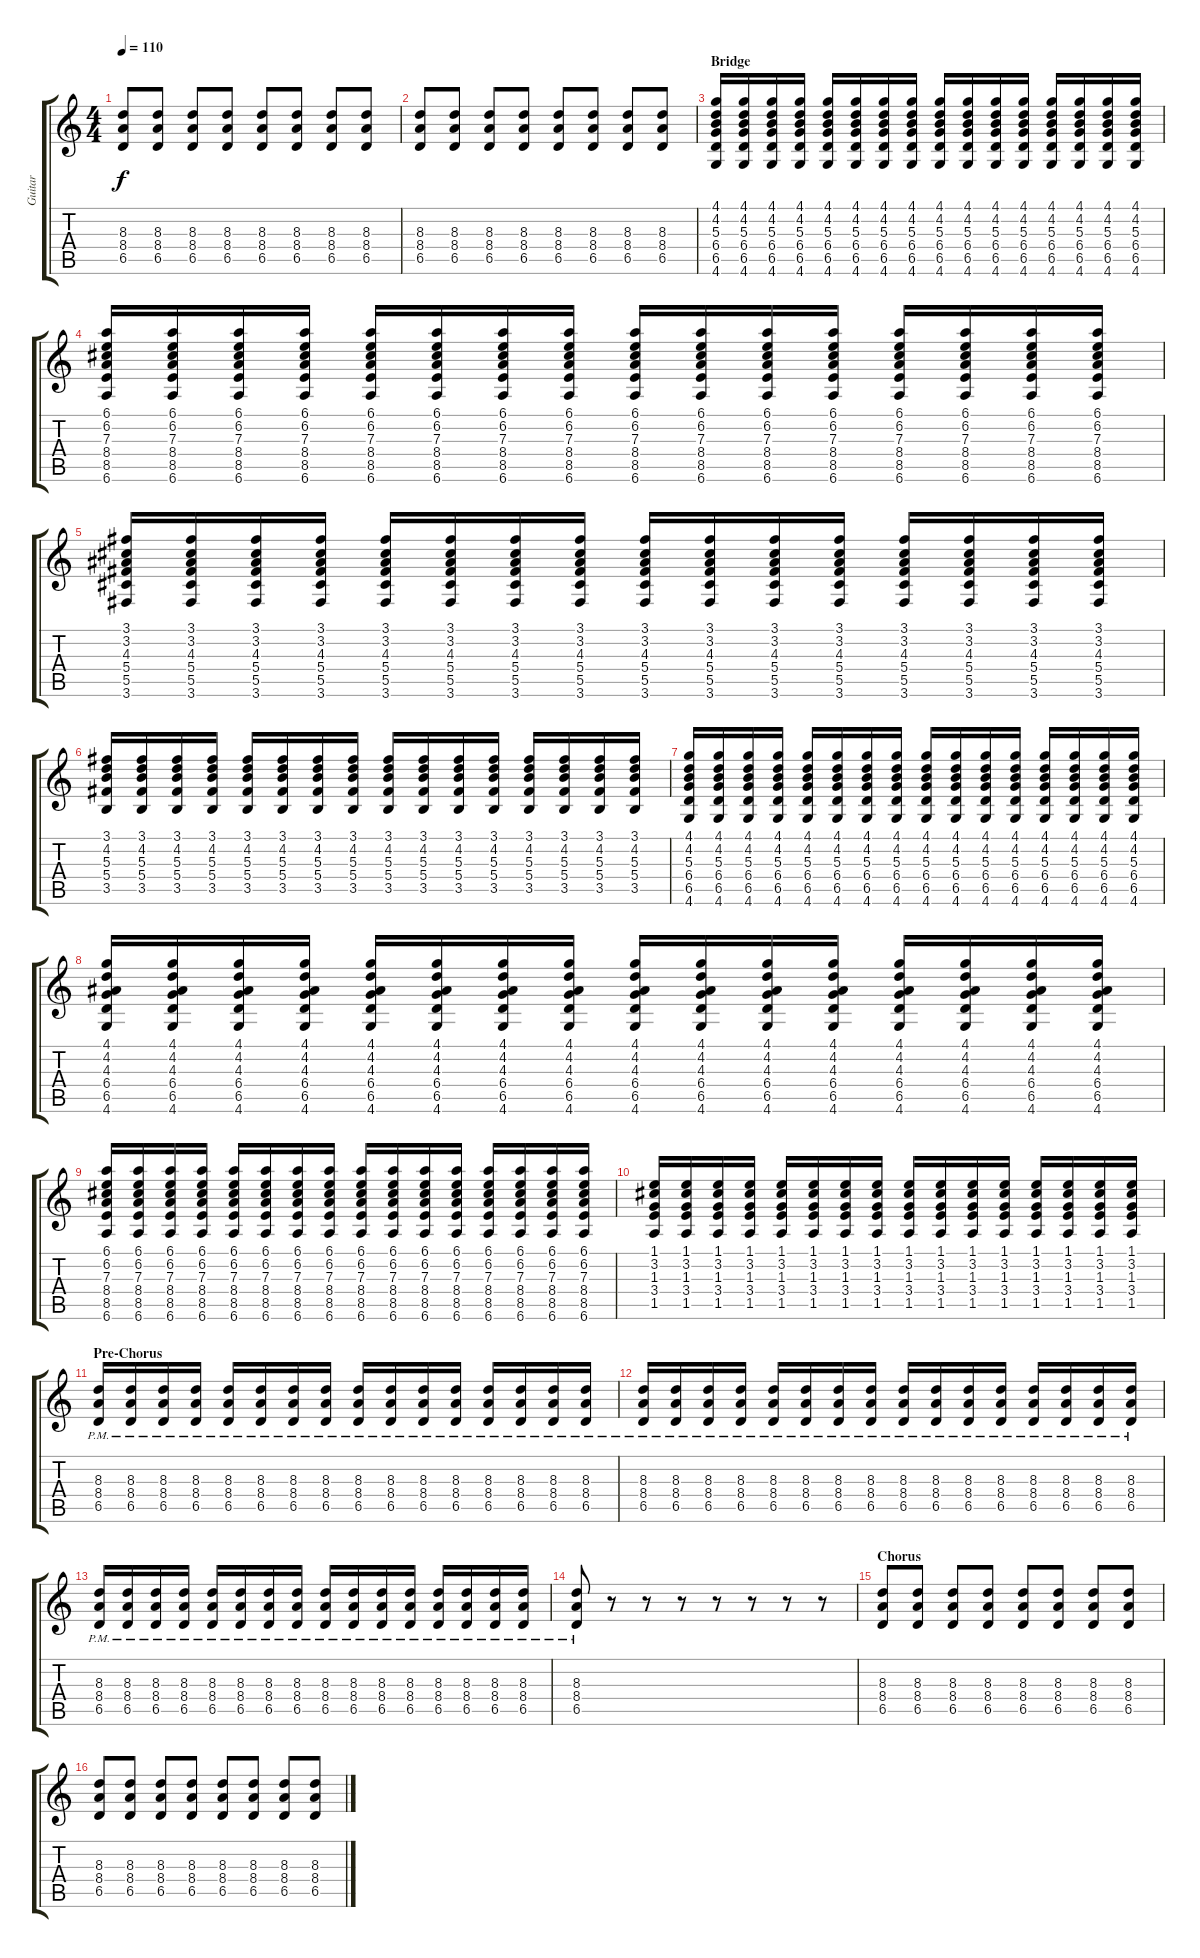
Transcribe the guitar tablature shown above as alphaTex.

\track ("Guitar" "Guitar") {instrument acousticguitarsteel}
\staff {score tabs}
\tuning (Eb4 Bb3 Gb3 Db3 Ab2 Eb2) {hide}
\ts (4 4)
\tempo 110
\clef g2
\ks c
(8.3 8.4 6.5).8{dy f} (8.3 8.4 6.5).8 (8.3 8.4 6.5).8 (8.3 8.4 6.5).8 (8.3 8.4 6.5).8 (8.3 8.4 6.5).8 (8.3 8.4 6.5).8 (8.3 8.4 6.5).8 |
(8.3 8.4 6.5).8 (8.3 8.4 6.5).8 (8.3 8.4 6.5).8 (8.3 8.4 6.5).8 (8.3 8.4 6.5).8 (8.3 8.4 6.5).8 (8.3 8.4 6.5).8 (8.3 8.4 6.5).8 |
\section ("" "Bridge")
(4.1 4.2 5.3 6.4 6.5 4.6).16 (4.1 4.2 5.3 6.4 6.5 4.6).16 (4.1 4.2 5.3 6.4 6.5 4.6).16 (4.1 4.2 5.3 6.4 6.5 4.6).16 (4.1 4.2 5.3 6.4 6.5 4.6).16 (4.1 4.2 5.3 6.4 6.5 4.6).16 (4.1 4.2 5.3 6.4 6.5 4.6).16 (4.1 4.2 5.3 6.4 6.5 4.6).16 (4.1 4.2 5.3 6.4 6.5 4.6).16 (4.1 4.2 5.3 6.4 6.5 4.6).16 (4.1 4.2 5.3 6.4 6.5 4.6).16 (4.1 4.2 5.3 6.4 6.5 4.6).16 (4.1 4.2 5.3 6.4 6.5 4.6).16 (4.1 4.2 5.3 6.4 6.5 4.6).16 (4.1 4.2 5.3 6.4 6.5 4.6).16 (4.1 4.2 5.3 6.4 6.5 4.6).16 |
(6.1 6.2 7.3 8.4 8.5 6.6).16 (6.1 6.2 7.3 8.4 8.5 6.6).16 (6.1 6.2 7.3 8.4 8.5 6.6).16 (6.1 6.2 7.3 8.4 8.5 6.6).16 (6.1 6.2 7.3 8.4 8.5 6.6).16 (6.1 6.2 7.3 8.4 8.5 6.6).16 (6.1 6.2 7.3 8.4 8.5 6.6).16 (6.1 6.2 7.3 8.4 8.5 6.6).16 (6.1 6.2 7.3 8.4 8.5 6.6).16 (6.1 6.2 7.3 8.4 8.5 6.6).16 (6.1 6.2 7.3 8.4 8.5 6.6).16 (6.1 6.2 7.3 8.4 8.5 6.6).16 (6.1 6.2 7.3 8.4 8.5 6.6).16 (6.1 6.2 7.3 8.4 8.5 6.6).16 (6.1 6.2 7.3 8.4 8.5 6.6).16 (6.1 6.2 7.3 8.4 8.5 6.6).16 |
(3.1 3.2 4.3 5.4 5.5 3.6).16 (3.1 3.2 4.3 5.4 5.5 3.6).16 (3.1 3.2 4.3 5.4 5.5 3.6).16 (3.1 3.2 4.3 5.4 5.5 3.6).16 (3.1 3.2 4.3 5.4 5.5 3.6).16 (3.1 3.2 4.3 5.4 5.5 3.6).16 (3.1 3.2 4.3 5.4 5.5 3.6).16 (3.1 3.2 4.3 5.4 5.5 3.6).16 (3.1 3.2 4.3 5.4 5.5 3.6).16 (3.1 3.2 4.3 5.4 5.5 3.6).16 (3.1 3.2 4.3 5.4 5.5 3.6).16 (3.1 3.2 4.3 5.4 5.5 3.6).16 (3.1 3.2 4.3 5.4 5.5 3.6).16 (3.1 3.2 4.3 5.4 5.5 3.6).16 (3.1 3.2 4.3 5.4 5.5 3.6).16 (3.1 3.2 4.3 5.4 5.5 3.6).16 |
(3.1 4.2 5.3 5.4 3.5).16 (3.1 4.2 5.3 5.4 3.5).16 (3.1 4.2 5.3 5.4 3.5).16 (3.1 4.2 5.3 5.4 3.5).16 (3.1 4.2 5.3 5.4 3.5).16 (3.1 4.2 5.3 5.4 3.5).16 (3.1 4.2 5.3 5.4 3.5).16 (3.1 4.2 5.3 5.4 3.5).16 (3.1 4.2 5.3 5.4 3.5).16 (3.1 4.2 5.3 5.4 3.5).16 (3.1 4.2 5.3 5.4 3.5).16 (3.1 4.2 5.3 5.4 3.5).16 (3.1 4.2 5.3 5.4 3.5).16 (3.1 4.2 5.3 5.4 3.5).16 (3.1 4.2 5.3 5.4 3.5).16 (3.1 4.2 5.3 5.4 3.5).16 |
(4.1 4.2 5.3 6.4 6.5 4.6).16 (4.1 4.2 5.3 6.4 6.5 4.6).16 (4.1 4.2 5.3 6.4 6.5 4.6).16 (4.1 4.2 5.3 6.4 6.5 4.6).16 (4.1 4.2 5.3 6.4 6.5 4.6).16 (4.1 4.2 5.3 6.4 6.5 4.6).16 (4.1 4.2 5.3 6.4 6.5 4.6).16 (4.1 4.2 5.3 6.4 6.5 4.6).16 (4.1 4.2 5.3 6.4 6.5 4.6).16 (4.1 4.2 5.3 6.4 6.5 4.6).16 (4.1 4.2 5.3 6.4 6.5 4.6).16 (4.1 4.2 5.3 6.4 6.5 4.6).16 (4.1 4.2 5.3 6.4 6.5 4.6).16 (4.1 4.2 5.3 6.4 6.5 4.6).16 (4.1 4.2 5.3 6.4 6.5 4.6).16 (4.1 4.2 5.3 6.4 6.5 4.6).16 |
(4.1 4.2 4.3 6.4 6.5 4.6).16 (4.1 4.2 4.3 6.4 6.5 4.6).16 (4.1 4.2 4.3 6.4 6.5 4.6).16 (4.1 4.2 4.3 6.4 6.5 4.6).16 (4.1 4.2 4.3 6.4 6.5 4.6).16 (4.1 4.2 4.3 6.4 6.5 4.6).16 (4.1 4.2 4.3 6.4 6.5 4.6).16 (4.1 4.2 4.3 6.4 6.5 4.6).16 (4.1 4.2 4.3 6.4 6.5 4.6).16 (4.1 4.2 4.3 6.4 6.5 4.6).16 (4.1 4.2 4.3 6.4 6.5 4.6).16 (4.1 4.2 4.3 6.4 6.5 4.6).16 (4.1 4.2 4.3 6.4 6.5 4.6).16 (4.1 4.2 4.3 6.4 6.5 4.6).16 (4.1 4.2 4.3 6.4 6.5 4.6).16 (4.1 4.2 4.3 6.4 6.5 4.6).16 |
(6.1 6.2 7.3 8.4 8.5 6.6).16 (6.1 6.2 7.3 8.4 8.5 6.6).16 (6.1 6.2 7.3 8.4 8.5 6.6).16 (6.1 6.2 7.3 8.4 8.5 6.6).16 (6.1 6.2 7.3 8.4 8.5 6.6).16 (6.1 6.2 7.3 8.4 8.5 6.6).16 (6.1 6.2 7.3 8.4 8.5 6.6).16 (6.1 6.2 7.3 8.4 8.5 6.6).16 (6.1 6.2 7.3 8.4 8.5 6.6).16 (6.1 6.2 7.3 8.4 8.5 6.6).16 (6.1 6.2 7.3 8.4 8.5 6.6).16 (6.1 6.2 7.3 8.4 8.5 6.6).16 (6.1 6.2 7.3 8.4 8.5 6.6).16 (6.1 6.2 7.3 8.4 8.5 6.6).16 (6.1 6.2 7.3 8.4 8.5 6.6).16 (6.1 6.2 7.3 8.4 8.5 6.6).16 |
(1.1 3.2 1.3 3.4 1.5).16 (1.1 3.2 1.3 3.4 1.5).16 (1.1 3.2 1.3 3.4 1.5).16 (1.1 3.2 1.3 3.4 1.5).16 (1.1 3.2 1.3 3.4 1.5).16 (1.1 3.2 1.3 3.4 1.5).16 (1.1 3.2 1.3 3.4 1.5).16 (1.1 3.2 1.3 3.4 1.5).16 (1.1 3.2 1.3 3.4 1.5).16 (1.1 3.2 1.3 3.4 1.5).16 (1.1 3.2 1.3 3.4 1.5).16 (1.1 3.2 1.3 3.4 1.5).16 (1.1 3.2 1.3 3.4 1.5).16 (1.1 3.2 1.3 3.4 1.5).16 (1.1 3.2 1.3 3.4 1.5).16 (1.1 3.2 1.3 3.4 1.5).16 |
\section ("" "Pre-Chorus")
(8.3{pm} 8.4{pm} 6.5{pm}).16 (8.3{pm} 8.4{pm} 6.5{pm}).16 (8.3{pm} 8.4{pm} 6.5{pm}).16 (8.3{pm} 8.4{pm} 6.5{pm}).16 (8.3{pm} 8.4{pm} 6.5{pm}).16 (8.3{pm} 8.4{pm} 6.5{pm}).16 (8.3{pm} 8.4{pm} 6.5{pm}).16 (8.3{pm} 8.4{pm} 6.5{pm}).16 (8.3{pm} 8.4{pm} 6.5{pm}).16 (8.3{pm} 8.4{pm} 6.5{pm}).16 (8.3{pm} 8.4{pm} 6.5{pm}).16 (8.3{pm} 8.4{pm} 6.5{pm}).16 (8.3{pm} 8.4{pm} 6.5{pm}).16 (8.3{pm} 8.4{pm} 6.5{pm}).16 (8.3{pm} 8.4{pm} 6.5{pm}).16 (8.3{pm} 8.4{pm} 6.5{pm}).16 |
(8.3{pm} 8.4{pm} 6.5{pm}).16 (8.3{pm} 8.4{pm} 6.5{pm}).16 (8.3{pm} 8.4{pm} 6.5{pm}).16 (8.3{pm} 8.4{pm} 6.5{pm}).16 (8.3{pm} 8.4{pm} 6.5{pm}).16 (8.3{pm} 8.4{pm} 6.5{pm}).16 (8.3{pm} 8.4{pm} 6.5{pm}).16 (8.3{pm} 8.4{pm} 6.5{pm}).16 (8.3{pm} 8.4{pm} 6.5{pm}).16 (8.3{pm} 8.4{pm} 6.5{pm}).16 (8.3{pm} 8.4{pm} 6.5{pm}).16 (8.3{pm} 8.4{pm} 6.5{pm}).16 (8.3{pm} 8.4{pm} 6.5{pm}).16 (8.3{pm} 8.4{pm} 6.5{pm}).16 (8.3{pm} 8.4{pm} 6.5{pm}).16 (8.3{pm} 8.4{pm} 6.5{pm}).16 |
(8.3{pm} 8.4{pm} 6.5{pm}).16 (8.3{pm} 8.4{pm} 6.5{pm}).16 (8.3{pm} 8.4{pm} 6.5{pm}).16 (8.3{pm} 8.4{pm} 6.5{pm}).16 (8.3{pm} 8.4{pm} 6.5{pm}).16 (8.3{pm} 8.4{pm} 6.5{pm}).16 (8.3{pm} 8.4{pm} 6.5{pm}).16 (8.3{pm} 8.4{pm} 6.5{pm}).16 (8.3{pm} 8.4{pm} 6.5{pm}).16 (8.3{pm} 8.4{pm} 6.5{pm}).16 (8.3{pm} 8.4{pm} 6.5{pm}).16 (8.3{pm} 8.4{pm} 6.5{pm}).16 (8.3{pm} 8.4{pm} 6.5{pm}).16 (8.3{pm} 8.4{pm} 6.5{pm}).16 (8.3{pm} 8.4{pm} 6.5{pm}).16 (8.3{pm} 8.4{pm} 6.5{pm}).16 |
(8.3{pm} 8.4{pm} 6.5{pm}).8 r.8 r.8 r.8 r.8 r.8 r.8 r.8 |
\section ("" "Chorus")
(8.3 8.4 6.5).8 (8.3 8.4 6.5).8 (8.3 8.4 6.5).8 (8.3 8.4 6.5).8 (8.3 8.4 6.5).8 (8.3 8.4 6.5).8 (8.3 8.4 6.5).8 (8.3 8.4 6.5).8 |
(8.3 8.4 6.5).8 (8.3 8.4 6.5).8 (8.3 8.4 6.5).8 (8.3 8.4 6.5).8 (8.3 8.4 6.5).8 (8.3 8.4 6.5).8 (8.3 8.4 6.5).8 (8.3 8.4 6.5).8
